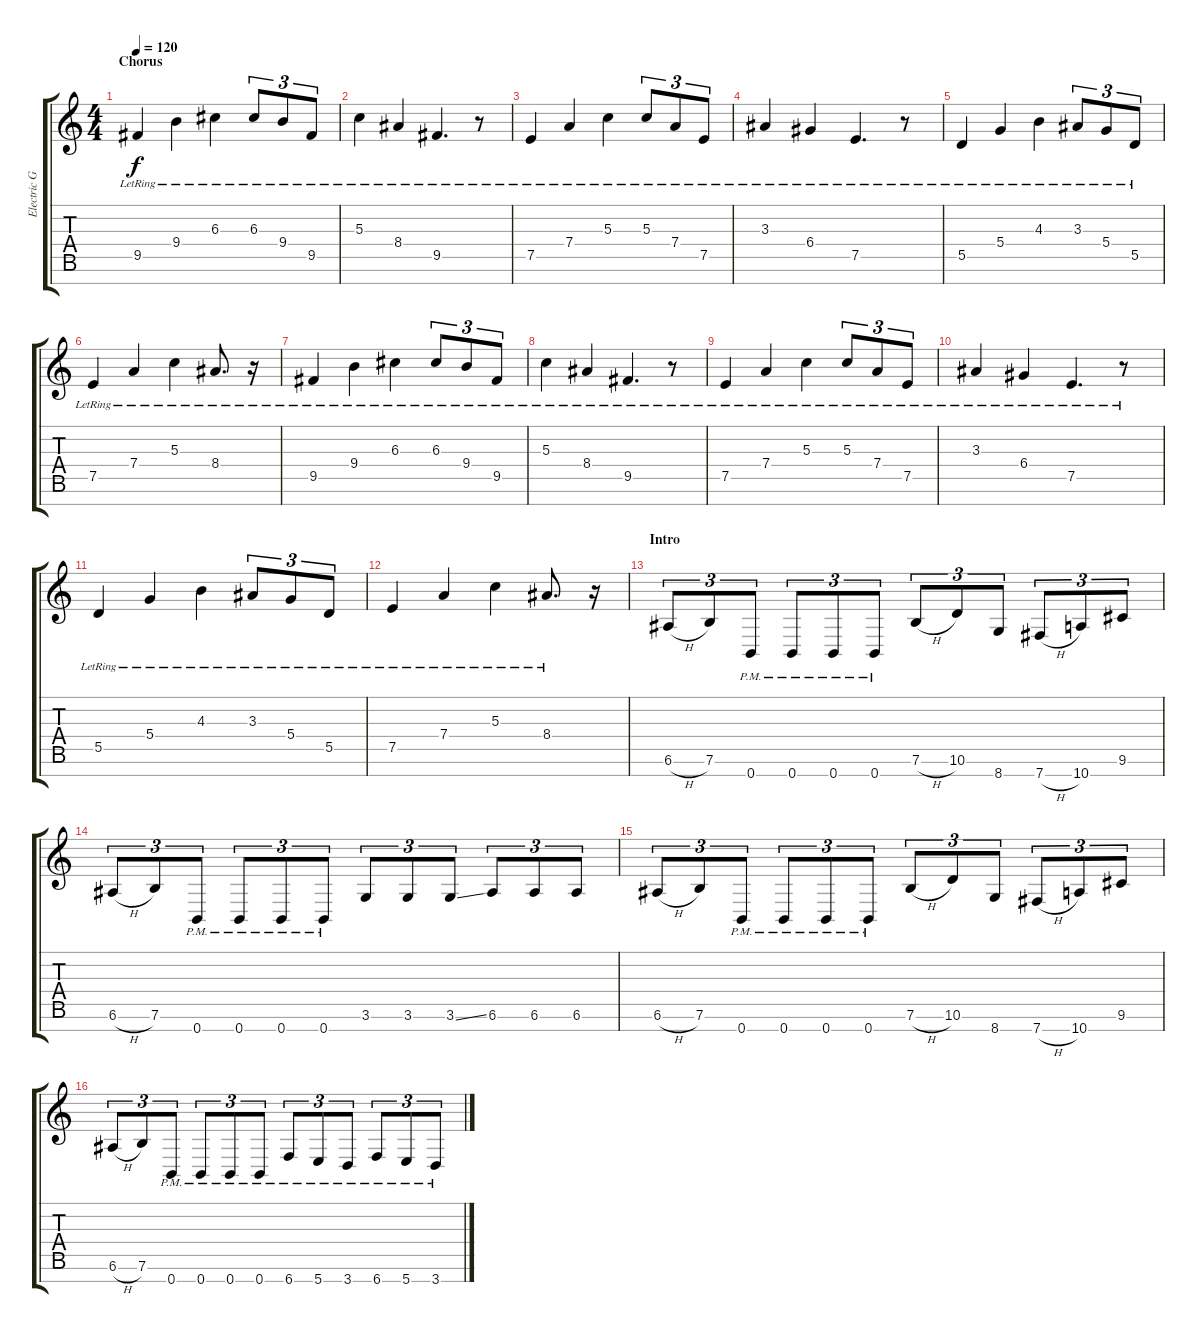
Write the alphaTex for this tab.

\track ("Electric Guitar" "Electric G") {instrument distortionguitar}
\staff {score tabs}
\tuning (E4 B3 G3 D3 A2 E2 B1) {hide}
\ts (4 4)
\section ("" "Chorus")
\tempo 120
\clef g2
\ks c
9.5{lr}.4{dy f} 9.4{lr}.4 6.3{lr}.4 6.3{lr}.8{tu (3 2)} 9.4{lr}.8{tu (3 2)} 9.5{lr}.8{tu (3 2)} |
5.3{lr}.4 8.4{lr}.4 9.5{lr}.4{d} r.8 |
7.5{lr}.4 7.4{lr}.4 5.3{lr}.4 5.3{lr}.8{tu (3 2)} 7.4{lr}.8{tu (3 2)} 7.5{lr}.8{tu (3 2)} |
3.3{lr}.4 6.4{lr}.4 7.5{lr}.4{d} r.8 |
5.5{lr}.4 5.4{lr}.4 4.3{lr}.4 3.3{lr}.8{tu (3 2)} 5.4{lr}.8{tu (3 2)} 5.5{lr}.8{tu (3 2)} |
7.5{lr}.4 7.4{lr}.4 5.3{lr}.4 8.4{lr}.8{d} r.16 |
9.5{lr}.4 9.4{lr}.4 6.3{lr}.4 6.3{lr}.8{tu (3 2)} 9.4{lr}.8{tu (3 2)} 9.5{lr}.8{tu (3 2)} |
5.3{lr}.4 8.4{lr}.4 9.5{lr}.4{d} r.8 |
7.5{lr}.4 7.4{lr}.4 5.3{lr}.4 5.3{lr}.8{tu (3 2)} 7.4{lr}.8{tu (3 2)} 7.5{lr}.8{tu (3 2)} |
3.3{lr}.4 6.4{lr}.4 7.5{lr}.4{d} r.8 |
5.5{lr}.4 5.4{lr}.4 4.3{lr}.4 3.3{lr}.8{tu (3 2)} 5.4{lr}.8{tu (3 2)} 5.5{lr}.8{tu (3 2)} |
7.5{lr}.4 7.4{lr}.4 5.3{lr}.4 8.4{lr}.8{d} r.16 |
\section ("" "Intro")
6.6{h}.8{tu (3 2)} 7.6.8{tu (3 2)} 0.7{pm}.8{tu (3 2)} 0.7{pm}.8{tu (3 2)} 0.7{pm}.8{tu (3 2)} 0.7{pm}.8{tu (3 2)} 7.6{h}.8{tu (3 2)} 10.6.8{tu (3 2)} 8.7.8{tu (3 2)} 7.7{h}.8{tu (3 2)} 10.7.8{tu (3 2)} 9.6.8{tu (3 2)} |
6.6{h}.8{tu (3 2)} 7.6.8{tu (3 2)} 0.7{pm}.8{tu (3 2)} 0.7{pm}.8{tu (3 2)} 0.7{pm}.8{tu (3 2)} 0.7{pm}.8{tu (3 2)} 3.6.8{tu (3 2)} 3.6.8{tu (3 2)} 3.6{ss}.8{tu (3 2)} 6.6.8{tu (3 2)} 6.6.8{tu (3 2)} 6.6.8{tu (3 2)} |
6.6{h}.8{tu (3 2)} 7.6.8{tu (3 2)} 0.7{pm}.8{tu (3 2)} 0.7{pm}.8{tu (3 2)} 0.7{pm}.8{tu (3 2)} 0.7{pm}.8{tu (3 2)} 7.6{h}.8{tu (3 2)} 10.6.8{tu (3 2)} 8.7.8{tu (3 2)} 7.7{h}.8{tu (3 2)} 10.7.8{tu (3 2)} 9.6.8{tu (3 2)} |
6.6{h}.8{tu (3 2)} 7.6.8{tu (3 2)} 0.7{pm}.8{tu (3 2)} 0.7{pm}.8{tu (3 2)} 0.7{pm}.8{tu (3 2)} 0.7{pm}.8{tu (3 2)} 6.7{pm}.8{tu (3 2)} 5.7{pm}.8{tu (3 2)} 3.7{pm}.8{tu (3 2)} 6.7{pm}.8{tu (3 2)} 5.7{pm}.8{tu (3 2)} 3.7{pm}.8{tu (3 2)}
